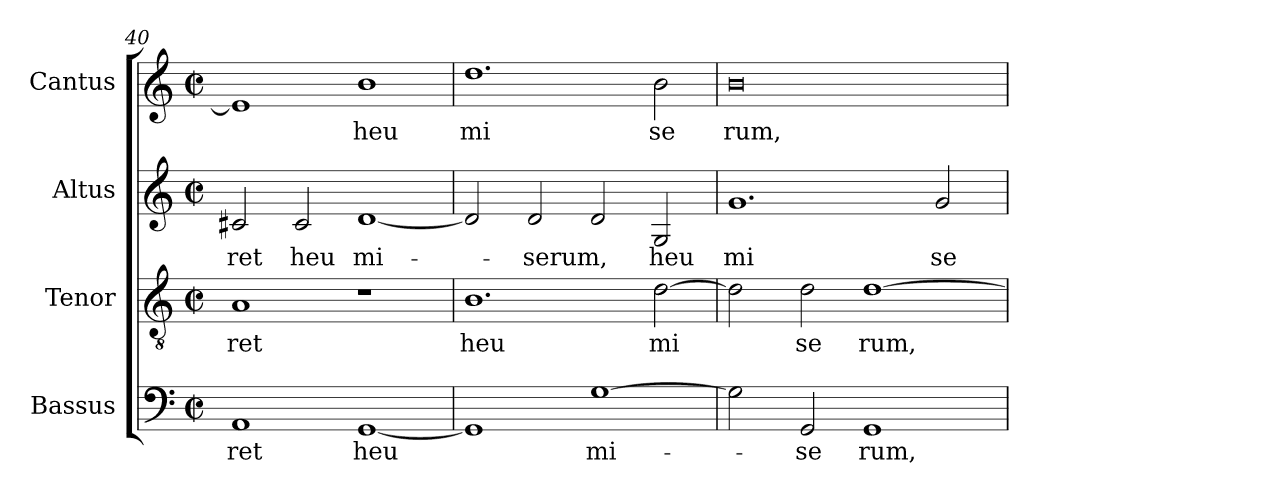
**kern	**text	**kern	**text	**kern	**text	**kern	**text
*part4	*part4	*part3	*part3	*part2	*part2	*part1	*part1
*staff4	*staff4	*staff3	*staff3	*staff2	*staff2	*staff1	*staff1
*I"Bassus	*	*I"Tenor	*	*I"Altus	*	*I"Cantus	*
*clefF4	*	*clefGv2	*	*clefG2	*	*clefG2	*
*M2/2	*	*M2/2	*	*M2/2	*	*M2/2	*
*met(c|)	*	*met(c|)	*	*met(c|)	*	*met(c|)	*
=40	=40	=40	=40	=40	=40	=40	=40
!	!LO:LY:b:cj	!	!LO:LY:b:cj	!	!LO:LY:b:cj	!	!
1AA	-ret	1A	ret	2c#X/	-ret	1e]	.
!	!	!	!	!	!LO:LY:b:cj	!	!
.	.	.	.	2c#/	heu	.	.
!	!LO:LY:b	!	!	!	!LO:LY:b:cj	!	!LO:LY:b:cj
[<1GG	heu	1r	.	[<1d	mi-	1b	heu
=41	=41	=41	=41	=41	=41	=41	=41
!	!	!	!LO:LY:b:cj	!	!	!	!LO:LY:b:cj
1GG]	.	1.B	heu	2d/]	.	1.dd	mi
!	!	!	!	!	!LO:LY:b	!	!
.	.	.	.	2d/	-serum,	.	.
!	!LO:LY:b:cj	!	!	!	!	!	!
[>1G	mi-	.	.	2d/	.	.	.
!	!	!	!LO:LY:b	!	!LO:LY:b:cj	!	!LO:LY:b:cj
.	.	[>2d\	mi	2G/	heu	2b\	se
!!LO:PB:g=z
=42	=42	=42	=42	=42	=42	=42	=42
!	!	!	!	!	!LO:LY:b:cj	!	!LO:LY:b:cj
*^	*	*^	*	*	*	*	*
2G\]	32ryy	.	2d\]	32ryy	.	1.g	mi	0b	rum,
.	1ryy	.	.	1ryy	.	.	.	.	.
!	!	!LO:LY:b:cj	!	!	!LO:LY:b:cj	!	!	!	!
2GG/	.	-se	2d\	.	se	.	.	.	.
!	!	!LO:LY:b:cj	!	!	!LO:LY:b	!	!	!	!
1GG	.	rum,	[>1d	.	rum,	.	.	.	.
.	2ryy	.	.	2ryy	.	.	.	.	.
!	!	!	!	!	!	!	!LO:LY:b:cj	!	!
.	.	.	.	.	.	2g/	se	.	.
.	4...ryy	.	.	4...ryy	.	.	.	.	.
*v	*v	*	*	*	*	*	*	*	*
*	*	*v	*v	*	*	*	*	*
=	=	=	=	=	=	=	=
*-	*-	*-	*-	*-	*-	*-	*-
